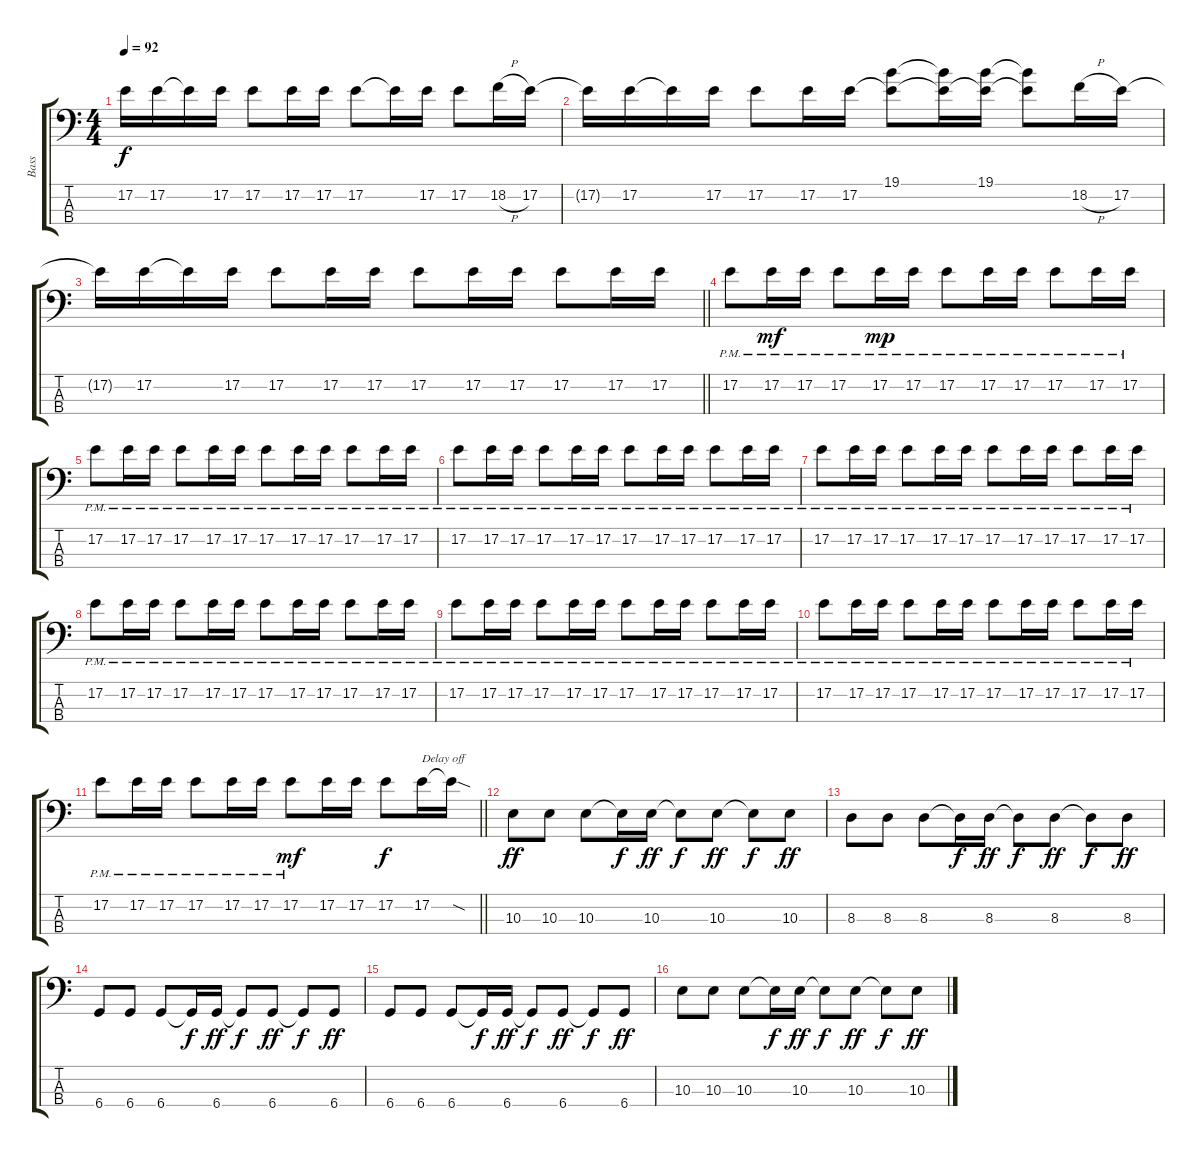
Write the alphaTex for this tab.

\track ("Bass" "Bass") {instrument electricbassfinger}
\staff {score tabs}
\tuning (E2 B1 Gb1 Db1) {hide}
\ts (4 4)
\tempo 92
\clef f4
\ks c
17.2{t}.16{dy f} 17.2.16 17.2{t}.16 17.2.16 17.2.8 17.2.16 17.2.16 17.2.8 17.2{t}.16 17.2.16 17.2.8 18.2{h}.16 17.2.16 |
17.2{t}.16 17.2.16 17.2{t}.16 17.2.16 17.2.8 17.2.16 17.2.16 (19.1 17.2{t}).8 (19.1{t} 17.2{t}).16 (19.1 17.2{t}).16 (19.1{t} 17.2{t}).8 18.2{h}.16 17.2.16 |
\barLineRight lightlight
17.2{t}.16 17.2.16 17.2{t}.16 17.2.16 17.2.8 17.2.16 17.2.16 17.2.8 17.2.16 17.2.16 17.2.8 17.2.16 17.2.16 |
\section ("" "")
17.2{pm}.8 17.2{pm}.16{dy mf} 17.2{pm}.16 17.2{pm}.8 17.2{pm}.16{dy mp} 17.2{pm}.16 17.2{pm}.8 17.2{pm}.16 17.2{pm}.16 17.2{pm}.8 17.2{pm}.16 17.2{pm}.16 |
17.2{pm}.8 17.2{pm}.16 17.2{pm}.16 17.2{pm}.8 17.2{pm}.16 17.2{pm}.16 17.2{pm}.8 17.2{pm}.16 17.2{pm}.16 17.2{pm}.8 17.2{pm}.16 17.2{pm}.16 |
17.2{pm}.8 17.2{pm}.16 17.2{pm}.16 17.2{pm}.8 17.2{pm}.16 17.2{pm}.16 17.2{pm}.8 17.2{pm}.16 17.2{pm}.16 17.2{pm}.8 17.2{pm}.16 17.2{pm}.16 |
17.2{pm}.8 17.2{pm}.16 17.2{pm}.16 17.2{pm}.8 17.2{pm}.16 17.2{pm}.16 17.2{pm}.8 17.2{pm}.16 17.2{pm}.16 17.2{pm}.8 17.2{pm}.16 17.2{pm}.16 |
17.2{pm}.8 17.2{pm}.16 17.2{pm}.16 17.2{pm}.8 17.2{pm}.16 17.2{pm}.16 17.2{pm}.8 17.2{pm}.16 17.2{pm}.16 17.2{pm}.8 17.2{pm}.16 17.2{pm}.16 |
17.2{pm}.8 17.2{pm}.16 17.2{pm}.16 17.2{pm}.8 17.2{pm}.16 17.2{pm}.16 17.2{pm}.8 17.2{pm}.16 17.2{pm}.16 17.2{pm}.8 17.2{pm}.16 17.2{pm}.16 |
17.2{pm}.8 17.2{pm}.16 17.2{pm}.16 17.2{pm}.8 17.2{pm}.16 17.2{pm}.16 17.2{pm}.8 17.2{pm}.16 17.2{pm}.16 17.2{pm}.8 17.2{pm}.16 17.2{pm}.16 |
\barLineRight lightlight
17.2{pm}.8 17.2{pm}.16 17.2{pm}.16 17.2{pm}.8 17.2{pm}.16 17.2{pm}.16 17.2{pm}.8{dy mf} 17.2.16 17.2.16 17.2.8{dy f} 17.2.16{txt "Delay off"} 17.2{sod t}.16 |
\section ("" "")
10.3.8{dy ff} 10.3.8 10.3.8 10.3{t}.16{dy f} 10.3.16{dy ff} 10.3{t}.8{dy f} 10.3.8{dy ff} 10.3{t}.8{dy f} 10.3.8{dy ff} |
8.3.8 8.3.8 8.3.8 8.3{t}.16{dy f} 8.3.16{dy ff} 8.3{t}.8{dy f} 8.3.8{dy ff} 8.3{t}.8{dy f} 8.3.8{dy ff} |
6.4.8 6.4.8 6.4.8 6.4{t}.16{dy f} 6.4.16{dy ff} 6.4{t}.8{dy f} 6.4.8{dy ff} 6.4{t}.8{dy f} 6.4.8{dy ff} |
6.4.8 6.4.8 6.4.8 6.4{t}.16{dy f} 6.4.16{dy ff} 6.4{t}.8{dy f} 6.4.8{dy ff} 6.4{t}.8{dy f} 6.4.8{dy ff} |
10.3.8 10.3.8 10.3.8 10.3{t}.16{dy f} 10.3.16{dy ff} 10.3{t}.8{dy f} 10.3.8{dy ff} 10.3{t}.8{dy f} 10.3.8{dy ff}
